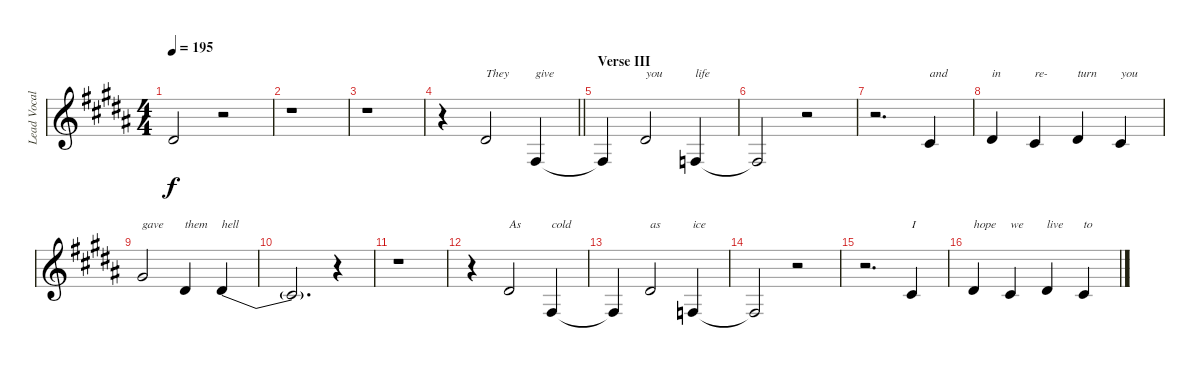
\track ("Lead Vocals" "Lead Vocal") {instrument lead6voice}
\staff {score}
\tuning (Eb4 Bb3 Gb3 Db3 Ab2 Db2) {hide}
\ts (4 4)
\tempo 195
\clef g2
\ks b
5.2{t}.2{dy f} r.2 |
r.1 |
r.1 |
\barLineRight lightlight
r.4 5.2.2{txt "They"} 5.4.4{txt "give"} |
\section ("" "Verse III")
5.4{t}.4 5.2.2{txt "you"} 4.4.4{txt "life"} |
4.4{t}.2 r.2 |
r.2{d} 3.2.4{txt "and"} |
5.2.4{txt "in"} 3.2.4{txt "re-"} 5.2.4{txt "turn"} 3.2.4{txt "you"} |
5.1.2{txt "gave"} 5.2.4{txt "them"} 3.2{be (custom 0 4 30 4 35 0 60 0)}.4{txt "hell"} |
3.2{t}.2{d} r.4 |
r.1 |
r.4 5.2.2{txt "As"} 5.4.4{txt "cold"} |
5.4{t}.4 5.2.2{txt "as"} 4.4.4{txt "ice"} |
4.4{t}.2 r.2 |
r.2{d} 3.2.4{txt "I"} |
5.2.4{txt "hope"} 3.2.4{txt "we"} 5.2.4{txt "live"} 3.2.4{txt "to"}
